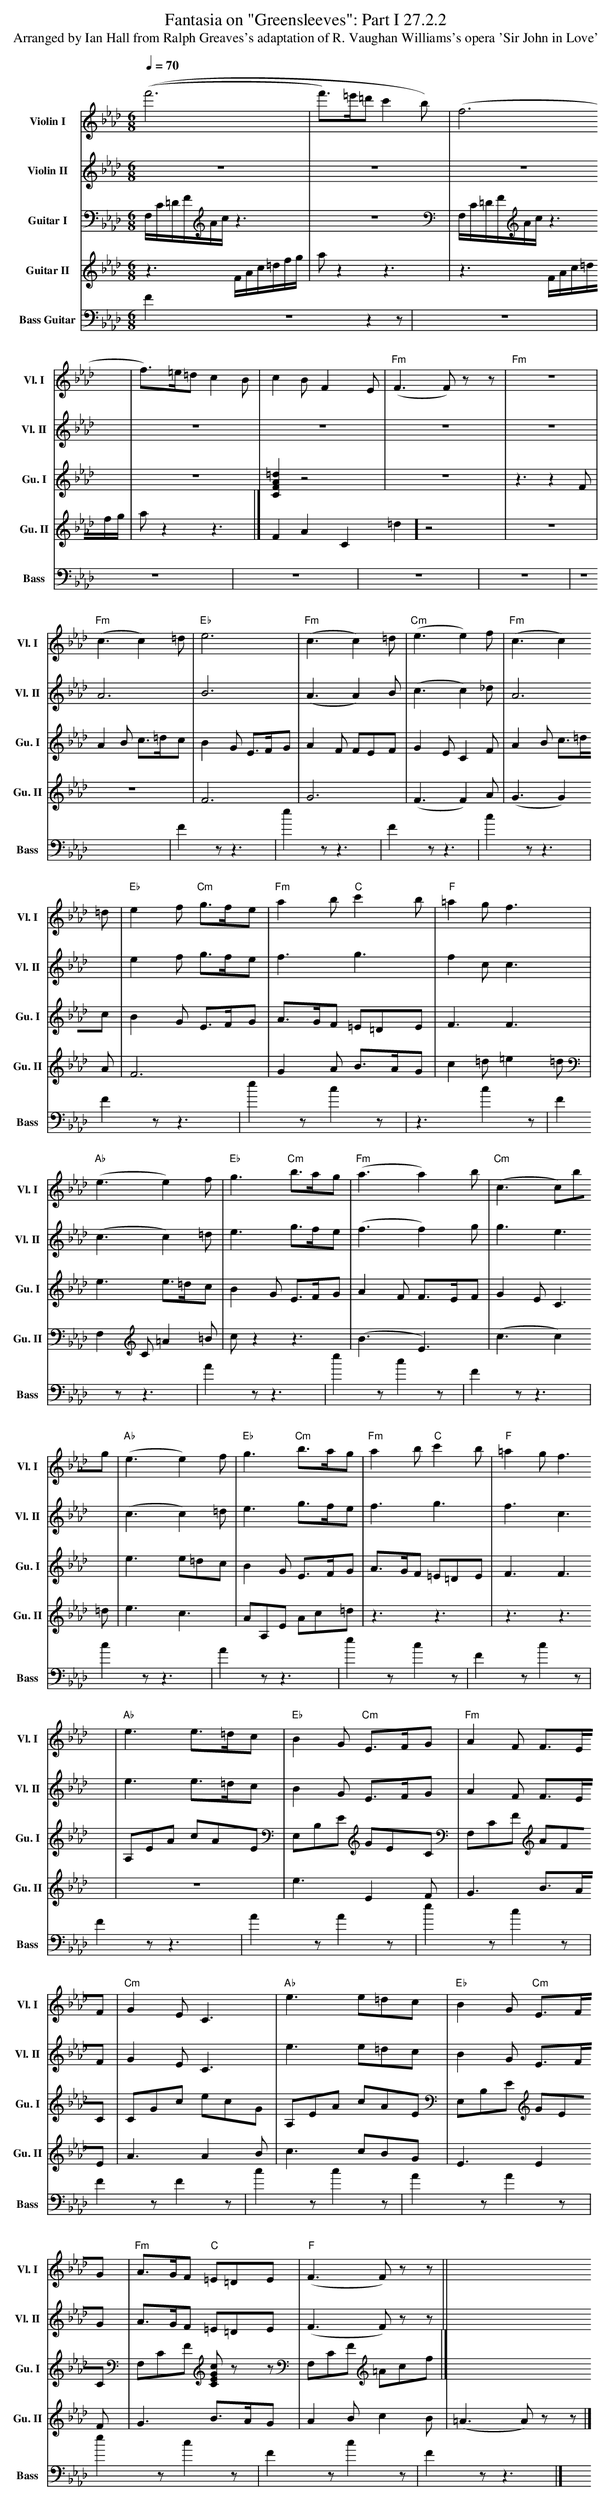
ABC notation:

X:1
T:Fantasia on "Greensleeves": Part I 27.2.2
T:Arranged by Ian Hall from Ralph Greaves's adaptation of R. Vaughan Williams's opera 'Sir John in Love'
M:6/8
L:1/8
Q:1/4=70
K:Fm
V:1  nm="Violin I"  snm="Vl. I"
V:2  nm="Violin II" snm="Vl. II"
V:3  nm="Guitar I"  snm="Gu. I"
V:4  nm="Guitar II" snm="Gu. II"
V:5  clef=bass   nm="Bass Guitar"          snm="Bass"
V:1
((f'6 | f')>=e'=d'c'2b) | (f6 | f)>=e=d c2B | c2 B F2 E |\
"Fm"(F3 F)z z | "Fm" z6 | "Fm"(c3 c2)=d | "Eb"e6 |\
"Fm"(c3 c2)=d | "Cm"(e3 e2)f | "Fm"(c3 c2)=d |\
"Eb"e2f "Cm"g>fe | "Fm"a2b "C"c'2b | "F"=a2g f3 |\
"Ab"(e3 e2)f | "Eb"g3 "Cm"b>ag | "Fm"(a3 a2)b | "Cm"(c3 c)bg |\
"Ab"(e3 e2)f | "Eb"g3 "Cm"b>ag | "Fm"a2b "C"c'2b | "F"=a2 g f3 |\
"Ab"e3 e>=dc | "Eb"B2G "Cm"E>FG | "Fm"A2F F>EF | "Cm"G2E C3 |\
"Ab"e3 e=dc |\
"Eb"B2G "Cm"E>FG | "Fm"A>GF "C"=E=DE | "F"(F3 F)zz ||\
V:2
z6 | z6 | z6 | z6 | z6 |\
z6 | z6 | A6 | B6 | (A3 A2)B | (c3 c2)_d | A6 |\
e2f g>fe | f3 g3 | f2c c3 | (c3 c2)=d | e3 g>fe | (f3 f2)g | g3 e3 |\
(c3 c2)=d | e3 g>fe | f3 g3 | f3 c3 | e3 e>=dc | B2G E>FG | A2F F>EF | G2E C3 |\
e3 e=dc |\
B2G E>FG | A>GF =E=DE | (F3 F)zz ||\
V:3
F,/C/=D/F/A/c/ z3 | z6 | F,/C/=D/F/A/c/ z3 | z6 |\
[F2A2C2=d2]z4 |\
z6 | z3 z2F | A2 B c>=dc | B2G E>FG | A2F FEF | G2E C2F | A2B c>=dc |\
B2G E>FG | A>GF =E=DE | F3 F3 | e3 e>=dc | B2G E>FG | A2F F>EF | G2E C3 |\
e3 e=dc | B2G E>FG | A>GF =E=DE | F3 F3 |\
A,EA cAE | E,B,E GEC | F,CF AFC | CGc ecG |\
A,EA cAE |\
E,B,E GEC | F,CF [CEGc]zz | F,CF =Acf |]
V:4
z3 F/A/c/=d/f/g/ | az2 z3 | z3 F/A/c/=d/f/g/ | az2 z3 |[ F2A2C2=d2]z4 |
z6 | z6 | F6 | G6 | (F3 F2)A | (G3 G2)A | F6 |
G2A B>AG | c2=d =e2=d | F,2 C=A2=B | cz2 z3 | (B3 E3) | (c3 c2)=d | e3 c3 |
AA,E Ac=d | z3 z3 | z3 z3 | z6 |\
e3 E2F | G3 B>AE | A3 A2B | c3 cBG |
E3 E2F |\
G3 B>AG | A2B c2B | (=A3 A)zz |]
V:5
F2 Z z2 z | z6 | z6 | z6 | z6 |\
z6 | z6 | F2z z3 | e2z z3 | F2z z3 | c2z z3 | F2z z3 |\
e2z c2z | z3 c2z | F2z z3 | A2z z3 | e2z c2z | F2z z3 | c2z z3 |\
A2z z3 | e2z c2z | F2z c2z | F2z z3 | A2z A2z | e2z c2z | F2z F2z | c2z c2z | A2z A2z |\
e2z c2z | F2z c2z | F2z z3 |]
